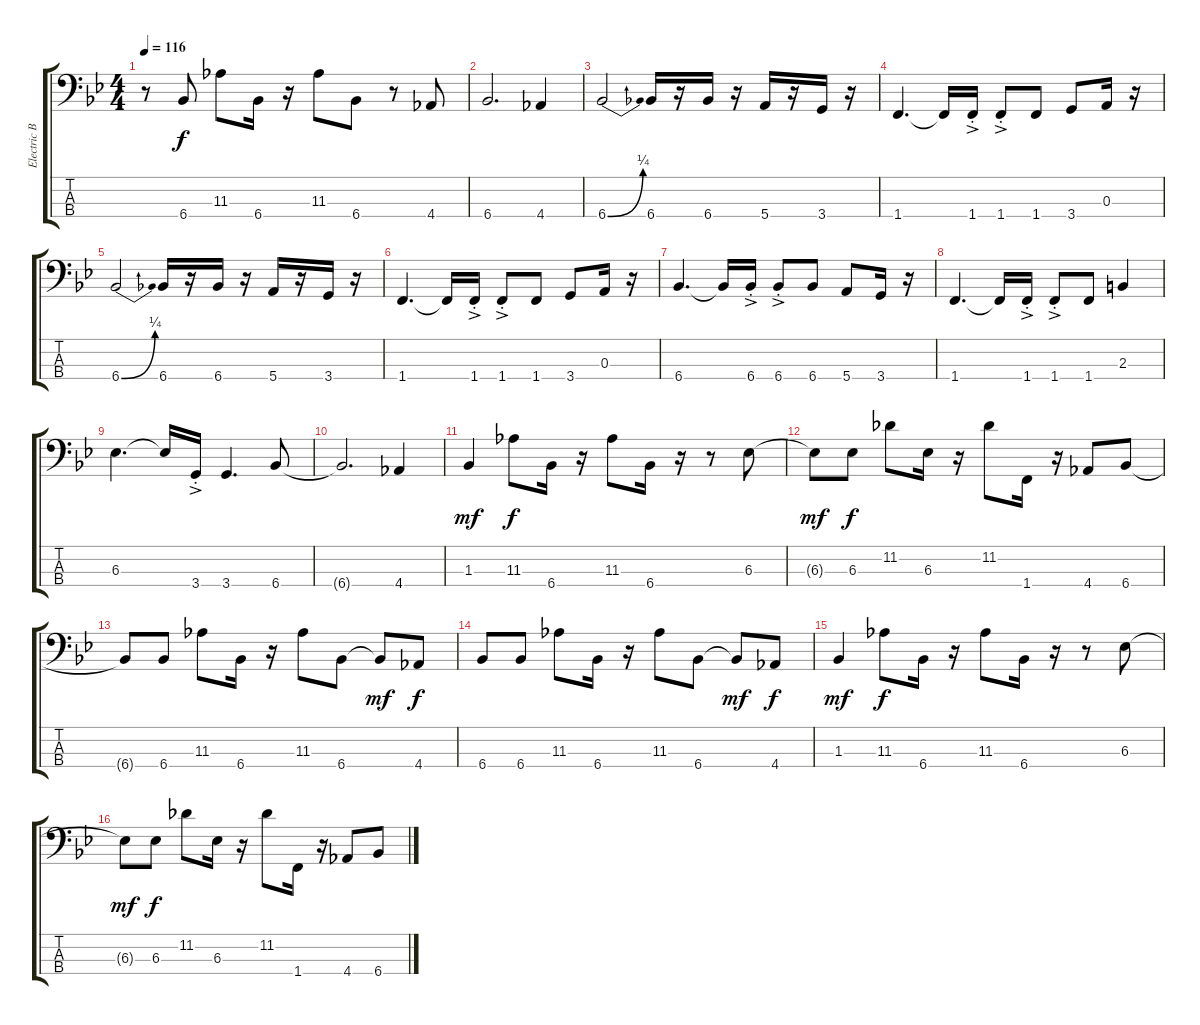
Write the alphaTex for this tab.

\track ("Electric Bass" "Electric B") {instrument electricbassfinger}
\staff {score tabs}
\tuning (G2 D2 A1 E1) {hide}
\ts (4 4)
\tempo 116
\clef f4
\ks bb
r.8{dy f} 6.4.8 11.3.8 6.4.16 r.16 11.3.8 6.4.8 r.8 4.4.8 |
6.4.2{d} 4.4.4 |
6.4{be (bend 0 0 60 1)}.2 6.4.16 r.16 6.4.16 r.16 5.4.16 r.16 3.4.16 r.16 |
1.4.4{d} 1.4{t}.16 1.4{ac st}.16 1.4{ac st}.8 1.4.8 3.4.8 0.3.16 r.16 |
6.4{be (bend 0 0 60 1)}.2 6.4.16 r.16 6.4.16 r.16 5.4.16 r.16 3.4.16 r.16 |
1.4.4{d} 1.4{t}.16 1.4{ac st}.16 1.4{ac st}.8 1.4.8 3.4.8 0.3.16 r.16 |
6.4.4{d} 6.4{t}.16 6.4{ac st}.16 6.4{ac st}.8 6.4.8 5.4.8 3.4.16 r.16 |
1.4.4{d} 1.4{t}.16 1.4{ac st}.16 1.4{ac st}.8 1.4.8 2.3.4 |
6.3.4{d} 6.3{t}.16 3.4{ac st}.16 3.4.4{d} 6.4.8 |
6.4{t}.2{d} 4.4.4 |
1.3.4{dy mf} 11.3.8{dy f} 6.4.16 r.16 11.3.8 6.4.16 r.16 r.8 6.3.8 |
6.3{t}.8{dy mf} 6.3.8{dy f} 11.2.8 6.3.16 r.16 11.2.8 1.4.16 r.16 4.4.8 6.4.8 |
6.4{t}.8 6.4.8 11.3.8 6.4.16 r.16 11.3.8 6.4.8 6.4{t}.8{dy mf} 4.4.8{dy f} |
6.4.8 6.4.8 11.3.8 6.4.16 r.16 11.3.8 6.4.8 6.4{t}.8{dy mf} 4.4.8{dy f} |
1.3.4{dy mf} 11.3.8{dy f} 6.4.16 r.16 11.3.8 6.4.16 r.16 r.8 6.3.8 |
6.3{t}.8{dy mf} 6.3.8{dy f} 11.2.8 6.3.16 r.16 11.2.8 1.4.16 r.16 4.4.8 6.4.8
